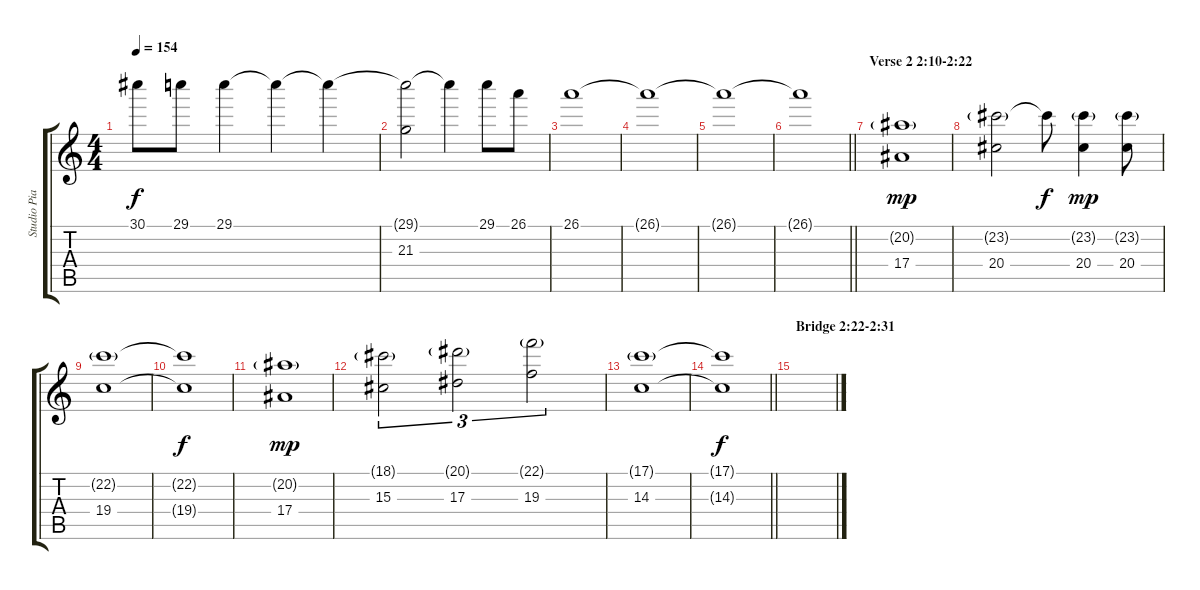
\track ("Studio Piano" "Studio Pia") {instrument brightacousticpiano}
\staff {score tabs}
\tuning (G4 D4 Bb3 F3 C3 G2) {hide}
\ts (4 4)
\tempo 154
\clef g2
\ks c
30.1.8{dy f} 29.1.8 29.1.4 29.1{t}.4 29.1{t}.4 |
(29.1{t} 21.3).2 29.1{t}.4 29.1.8 26.1.8 |
26.1.1 |
26.1{t}.1 |
26.1{t}.1 |
\barLineRight lightlight
26.1{t}.1 |
\section ("" "Verse 2 2:10-2:22")
(20.2{g} 17.4).1{dy mp} |
(23.2{g} 20.4).2 23.2{t}.8{dy f} (23.2{g} 20.4).4{dy mp} (23.2{g} 20.4).8 |
(22.2{g} 19.4).1 |
(22.2{t} 19.4{t}).1{dy f} |
(20.2{g} 17.4).1{dy mp} |
(18.1{g} 15.3).2{tu (3 2)} (20.1{g} 17.3).2{tu (3 2)} (22.1{g} 19.3).2{tu (3 2)} |
(17.1{g} 14.3).1 |
\barLineRight lightlight
(17.1{t} 14.3{t}).1{dy f} |
\section ("" "Bridge 2:22-2:31")
